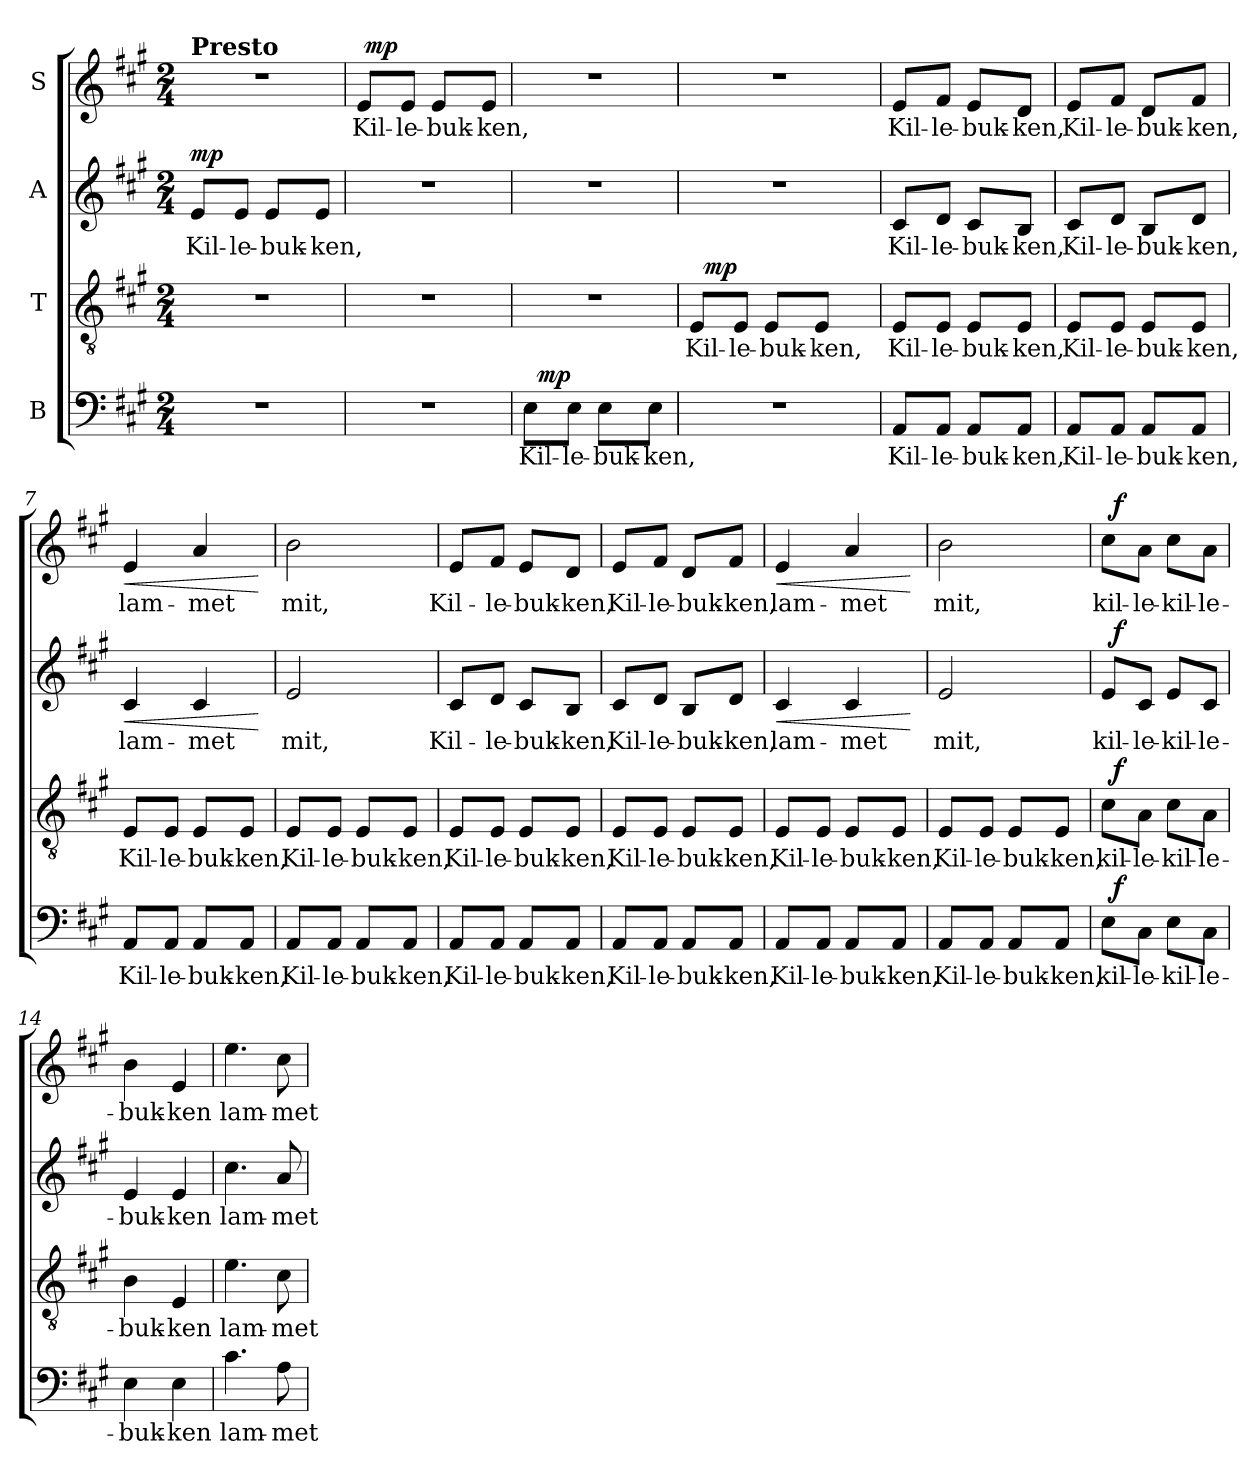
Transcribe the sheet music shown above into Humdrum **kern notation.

**kern	**text	**dynam	**kern	**text	**dynam	**kern	**text	**dynam	**kern	**text	**dynam
*part4	*part4	*part4	*part3	*part3	*part3	*part2	*part2	*part2	*part1	*part1	*part1
*staff4	*staff4	*staff4	*staff3	*staff3	*staff3	*staff2	*staff2	*staff2	*staff1	*staff1	*staff1
*I"B	*	*	*I"T	*	*	*I"A	*	*	*I"S	*	*
*clefF4	*	*	*clefGv2	*	*	*clefG2	*	*	*clefG2	*	*
*k[f#c#g#]	*	*	*k[f#c#g#]	*	*	*k[f#c#g#]	*	*	*k[f#c#g#]	*	*
*A:	*	*	*A:	*	*	*A:	*	*	*A:	*	*
*M2/4	*	*	*M2/4	*	*	*M2/4	*	*	*M2/4	*	*
=1	=1	=1	=1	=1	=1	=1	=1	=1	=1	=1	=1
!	!	!	!	!	!	!	!	!	!LO:TX:a:B:t=Presto	!	!
!	!	!	!	!	!	!	!LO:LY:b	!LO:DY:a	!	!	!
2r	.	.	2r	.	.	8e/L	Kil-	mp	2r	.	.
!	!	!	!	!	!	!	!LO:LY:b	!	!	!	!
.	.	.	.	.	.	8e/J	-le-	.	.	.	.
!	!	!	!	!	!	!	!LO:LY:b	!	!	!	!
.	.	.	.	.	.	8e/L	-buk-	.	.	.	.
!	!	!	!	!	!	!	!LO:LY:b	!	!	!	!
.	.	.	.	.	.	8e/J	-ken,	.	.	.	.
=2	=2	=2	=2	=2	=2	=2	=2	=2	=2	=2	=2
!	!	!	!	!	!	!	!	!	!	!LO:LY:b	!
*	*	*	*	*	*	*	*	*	*^	*	*
2r	.	.	2r	.	.	2r	.	.	8e/L	96ryy	Kil-	.
!	!	!	!	!	!	!	!	!	!	!	!	!LO:DY:a
.	.	.	.	.	.	.	.	.	.	3ryy	.	mp
!	!	!	!	!	!	!	!	!	!	!	!LO:LY:b	!
.	.	.	.	.	.	.	.	.	8e/J	.	-le-	.
!	!	!	!	!	!	!	!	!	!	!	!LO:LY:b	!
.	.	.	.	.	.	.	.	.	8e/L	.	-buk-	.
.	.	.	.	.	.	.	.	.	.	12...ryy	.	.
!	!	!	!	!	!	!	!	!	!	!	!LO:LY:b	!
.	.	.	.	.	.	.	.	.	8e/J	.	-ken,	.
=3	=3	=3	=3	=3	=3	=3	=3	=3	=3	=3	=3	=3
!	!LO:LY:b	!	!	!	!	!	!	!	!	!	!	!
*^	*	*	*	*	*	*	*	*	*v	*v	*	*
8E\L	32ryy	Kil-	.	2r	.	.	2r	.	.	2r	.	.
!	!	!	!LO:DY:a	!	!	!	!	!	!	!	!	!
.	4...ryy	.	mp	.	.	.	.	.	.	.	.	.
!	!	!LO:LY:b	!	!	!	!	!	!	!	!	!	!
8E\J	.	-le-	.	.	.	.	.	.	.	.	.	.
!	!	!LO:LY:b	!	!	!	!	!	!	!	!	!	!
8E\L	.	-buk-	.	.	.	.	.	.	.	.	.	.
!	!	!LO:LY:b	!	!	!	!	!	!	!	!	!	!
8E\J	.	-ken,	.	.	.	.	.	.	.	.	.	.
=4	=4	=4	=4	=4	=4	=4	=4	=4	=4	=4	=4	=4
!	!	!	!	!	!LO:LY:b	!	!	!	!	!	!	!
*v	*v	*	*	*^	*	*	*	*	*	*	*	*
2r	.	.	8E/L	32ryy	Kil-	.	2r	.	.	2r	.	.
!	!	!	!	!	!	!LO:DY:a	!	!	!	!	!	!
.	.	.	.	4...ryy	.	mp	.	.	.	.	.	.
!	!	!	!	!	!LO:LY:b	!	!	!	!	!	!	!
.	.	.	8E/J	.	-le-	.	.	.	.	.	.	.
!	!	!	!	!	!LO:LY:b	!	!	!	!	!	!	!
.	.	.	8E/L	.	-buk-	.	.	.	.	.	.	.
!	!	!	!	!	!LO:LY:b	!	!	!	!	!	!	!
.	.	.	8E/J	.	-ken,	.	.	.	.	.	.	.
=5	=5	=5	=5	=5	=5	=5	=5	=5	=5	=5	=5	=5
!	!LO:LY:b	!	!	!	!LO:LY:b	!	!	!LO:LY:b	!	!	!LO:LY:b	!
*	*	*	*v	*v	*	*	*	*	*	*	*	*
8AA/L	Kil-	.	8E/L	Kil-	.	8c#/L	Kil-	.	8e/L	Kil-	.
!	!LO:LY:b	!	!	!LO:LY:b	!	!	!LO:LY:b	!	!	!LO:LY:b	!
8AA/J	-le-	.	8E/J	-le-	.	8d/J	-le-	.	8f#/J	-le-	.
!	!LO:LY:b	!	!	!LO:LY:b	!	!	!LO:LY:b	!	!	!LO:LY:b	!
8AA/L	-buk-	.	8E/L	-buk-	.	8c#/L	-buk-	.	8e/L	-buk-	.
!	!LO:LY:b	!	!	!LO:LY:b	!	!	!LO:LY:b	!	!	!LO:LY:b	!
8AA/J	-ken,	.	8E/J	-ken,	.	8B/J	-ken,	.	8d/J	-ken,	.
=6	=6	=6	=6	=6	=6	=6	=6	=6	=6	=6	=6
!	!LO:LY:b	!	!	!LO:LY:b	!	!	!LO:LY:b	!	!	!LO:LY:b	!
8AA/L	Kil-	.	8E/L	Kil-	.	8c#/L	Kil-	.	8e/L	Kil-	.
!	!LO:LY:b	!	!	!LO:LY:b	!	!	!LO:LY:b	!	!	!LO:LY:b	!
8AA/J	-le-	.	8E/J	-le-	.	8d/J	-le-	.	8f#/J	-le-	.
!	!LO:LY:b	!	!	!LO:LY:b	!	!	!LO:LY:b	!	!	!LO:LY:b	!
8AA/L	-buk-	.	8E/L	-buk-	.	8B/L	-buk-	.	8d/L	-buk-	.
!	!LO:LY:b	!	!	!LO:LY:b	!	!	!LO:LY:b	!	!	!LO:LY:b	!
8AA/J	-ken,	.	8E/J	-ken,	.	8d/J	-ken,	.	8f#/J	-ken,	.
!!LO:LB:g=z
=7	=7	=7	=7	=7	=7	=7	=7	=7	=7	=7	=7
!	!LO:LY:b	!	!	!LO:LY:b	!	!	!LO:LY:b	!LO:HP:b	!	!LO:LY:b	!LO:HP:b
8AA/L	Kil-	.	8E/L	Kil-	.	4c#/	lam-	<	4e/	lam-	<
!	!LO:LY:b	!	!	!LO:LY:b	!	!	!	!	!	!	!
8AA/J	-le-	.	8E/J	-le-	.	.	.	.	.	.	.
!	!LO:LY:b	!	!	!LO:LY:b	!	!	!LO:LY:b	!	!	!LO:LY:b	!
8AA/L	-buk-	.	8E/L	-buk-	.	4c#/	-met	.	4a/	-met	.
!	!LO:LY:b	!	!	!LO:LY:b	!	!	!	!	!	!	!
8AA/J	-ken,	.	8E/J	-ken,	.	.	.	.	.	.	.
.	.	.	.	.	.	.	.	[	.	.	[
=8	=8	=8	=8	=8	=8	=8	=8	=8	=8	=8	=8
!	!LO:LY:b	!	!	!LO:LY:b	!	!	!LO:LY:b	!	!	!LO:LY:b	!
8AA/L	Kil-	.	8E/L	Kil-	.	2e/	mit,	.	2b\	mit,	.
!	!LO:LY:b	!	!	!LO:LY:b	!	!	!	!	!	!	!
8AA/J	-le-	.	8E/J	-le-	.	.	.	.	.	.	.
!	!LO:LY:b	!	!	!LO:LY:b	!	!	!	!	!	!	!
8AA/L	-buk-	.	8E/L	-buk-	.	.	.	.	.	.	.
!	!LO:LY:b	!	!	!LO:LY:b	!	!	!	!	!	!	!
8AA/J	-ken,	.	8E/J	-ken,	.	.	.	.	.	.	.
=9	=9	=9	=9	=9	=9	=9	=9	=9	=9	=9	=9
!	!LO:LY:b	!	!	!LO:LY:b	!	!	!LO:LY:b	!	!	!LO:LY:b	!
8AA/L	Kil-	.	8E/L	Kil-	.	8c#/L	Kil-	.	8e/L	Kil-	.
!	!LO:LY:b	!	!	!LO:LY:b	!	!	!LO:LY:b	!	!	!LO:LY:b	!
8AA/J	-le-	.	8E/J	-le-	.	8d/J	-le-	.	8f#/J	-le-	.
!	!LO:LY:b	!	!	!LO:LY:b	!	!	!LO:LY:b	!	!	!LO:LY:b	!
8AA/L	-buk-	.	8E/L	-buk-	.	8c#/L	-buk-	.	8e/L	-buk-	.
!	!LO:LY:b	!	!	!LO:LY:b	!	!	!LO:LY:b	!	!	!LO:LY:b	!
8AA/J	-ken,	.	8E/J	-ken,	.	8B/J	-ken,	.	8d/J	-ken,	.
=10	=10	=10	=10	=10	=10	=10	=10	=10	=10	=10	=10
!	!LO:LY:b	!	!	!LO:LY:b	!	!	!LO:LY:b	!	!	!LO:LY:b	!
8AA/L	Kil-	.	8E/L	Kil-	.	8c#/L	Kil-	.	8e/L	Kil-	.
!	!LO:LY:b	!	!	!LO:LY:b	!	!	!LO:LY:b	!	!	!LO:LY:b	!
8AA/J	-le-	.	8E/J	-le-	.	8d/J	-le-	.	8f#/J	-le-	.
!	!LO:LY:b	!	!	!LO:LY:b	!	!	!LO:LY:b	!	!	!LO:LY:b	!
8AA/L	-buk-	.	8E/L	-buk-	.	8B/L	-buk-	.	8d/L	-buk-	.
!	!LO:LY:b	!	!	!LO:LY:b	!	!	!LO:LY:b	!	!	!LO:LY:b	!
8AA/J	-ken,	.	8E/J	-ken,	.	8d/J	-ken,	.	8f#/J	-ken,	.
=11	=11	=11	=11	=11	=11	=11	=11	=11	=11	=11	=11
!	!LO:LY:b	!	!	!LO:LY:b	!	!	!LO:LY:b	!LO:HP:b	!	!LO:LY:b	!LO:HP:b
8AA/L	Kil-	.	8E/L	Kil-	.	4c#/	lam-	<	4e/	lam-	<
!	!LO:LY:b	!	!	!LO:LY:b	!	!	!	!	!	!	!
8AA/J	-le-	.	8E/J	-le-	.	.	.	.	.	.	.
!	!LO:LY:b	!	!	!LO:LY:b	!	!	!LO:LY:b	!	!	!LO:LY:b	!
8AA/L	-buk-	.	8E/L	-buk-	.	4c#/	-met	.	4a/	-met	.
!	!LO:LY:b	!	!	!LO:LY:b	!	!	!	!	!	!	!
8AA/J	-ken,	.	8E/J	-ken,	.	.	.	.	.	.	.
.	.	.	.	.	.	.	.	[	.	.	[
=12	=12	=12	=12	=12	=12	=12	=12	=12	=12	=12	=12
!	!LO:LY:b	!	!	!LO:LY:b	!	!	!LO:LY:b	!	!	!LO:LY:b	!
8AA/L	Kil-	.	8E/L	Kil-	.	2e/	mit,	.	2b\	mit,	.
!	!LO:LY:b	!	!	!LO:LY:b	!	!	!	!	!	!	!
8AA/J	-le-	.	8E/J	-le-	.	.	.	.	.	.	.
!	!LO:LY:b	!	!	!LO:LY:b	!	!	!	!	!	!	!
8AA/L	-buk-	.	8E/L	-buk-	.	.	.	.	.	.	.
!	!LO:LY:b	!	!	!LO:LY:b	!	!	!	!	!	!	!
8AA/J	-ken,	.	8E/J	-ken,	.	.	.	.	.	.	.
!!LO:LB:g=z
=13	=13	=13	=13	=13	=13	=13	=13	=13	=13	=13	=13
!	!LO:LY:b	!	!	!LO:LY:b	!	!	!LO:LY:b	!	!	!LO:LY:b	!
*^	*	*	*^	*	*	*^	*	*	*^	*	*
8E\L	32ryy	kil-	.	8c#\L	32ryy	kil-	.	8e/L	32ryy	kil-	.	8cc#\L	32ryy	kil-	.
!	!	!	!LO:DY:a	!	!	!	!LO:DY:a	!	!	!	!LO:DY:a	!	!	!	!LO:DY:a
.	4...ryy	.	f	.	4...ryy	.	f	.	4...ryy	.	f	.	4...ryy	.	f
!	!	!LO:LY:b	!	!	!	!LO:LY:b	!	!	!	!LO:LY:b	!	!	!	!LO:LY:b	!
8C#\J	.	-le-	.	8A\J	.	-le-	.	8c#/J	.	-le-	.	8a\J	.	-le-	.
!	!	!LO:LY:b	!	!	!	!LO:LY:b	!	!	!	!LO:LY:b	!	!	!	!LO:LY:b	!
8E\L	.	-kil-	.	8c#\L	.	-kil-	.	8e/L	.	-kil-	.	8cc#\L	.	-kil-	.
!	!	!LO:LY:b	!	!	!	!LO:LY:b	!	!	!	!LO:LY:b	!	!	!	!LO:LY:b	!
8C#\J	.	-le-	.	8A\J	.	-le-	.	8c#/J	.	-le-	.	8a\J	.	-le-	.
=14	=14	=14	=14	=14	=14	=14	=14	=14	=14	=14	=14	=14	=14	=14	=14
!	!	!LO:LY:b	!	!	!	!LO:LY:b	!	!	!	!LO:LY:b	!	!	!	!LO:LY:b	!
*v	*v	*	*	*	*	*	*	*v	*v	*	*	*v	*v	*	*
*	*	*	*v	*v	*	*	*	*	*	*	*	*
4E\	-buk-	.	4B\	-buk-	.	4e/	-buk-	.	4b\	-buk-	.
!	!LO:LY:b	!	!	!LO:LY:b	!	!	!LO:LY:b	!	!	!LO:LY:b	!
4E\	-ken	.	4E/	-ken	.	4e/	-ken	.	4e/	-ken	.
=15	=15	=15	=15	=15	=15	=15	=15	=15	=15	=15	=15
!	!LO:LY:b	!	!	!LO:LY:b	!	!	!LO:LY:b	!	!	!LO:LY:b	!
4.c#\	lam-	.	4.e\	lam-	.	4.cc#\	lam-	.	4.ee\	lam-	.
!	!LO:LY:b	!	!	!LO:LY:b	!	!	!LO:LY:b	!	!	!LO:LY:b	!
8A\	-met	.	8c#\	-met	.	8a/	-met	.	8cc#\	-met	.
=	=	=	=	=	=	=	=	=	=	=	=
*-	*-	*-	*-	*-	*-	*-	*-	*-	*-	*-	*-
